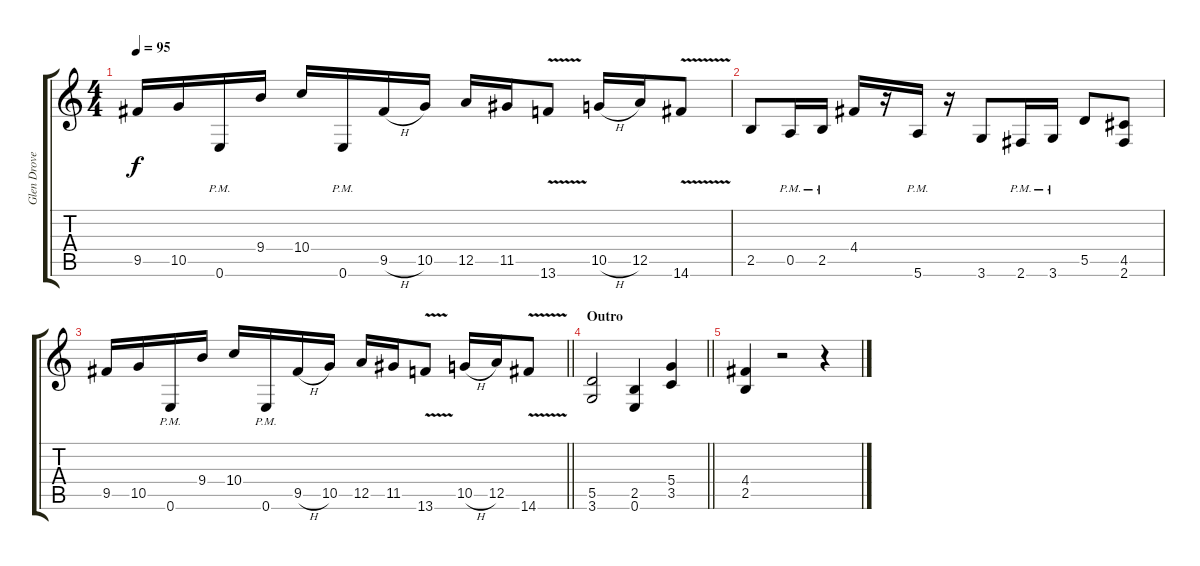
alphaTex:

\track ("Glen Drover" "Glen Drove") {instrument distortionguitar}
\staff {score tabs}
\tuning (E4 B3 G3 D3 A2 E2) {hide}
\ts (4 4)
\tempo 95
\clef g2
\ks c
9.5.16{dy f} 10.5.16 0.6{pm}.16 9.4.16 10.4.16 0.6{pm}.16 9.5{h}.16 10.5.16 12.5.16 11.5.16 13.6{v}.8 10.5{h}.16 12.5.16 14.6{v}.8 |
2.5.8 0.5{pm}.16 2.5{pm}.16 4.4.16 r.16 5.6{pm}.16 r.16 3.6.8 2.6{pm}.16 3.6{pm}.16 5.5.8 (4.5 2.6).8 |
\barLineRight lightlight
9.5.16 10.5.16 0.6{pm}.16 9.4.16 10.4.16 0.6{pm}.16 9.5{h}.16 10.5.16 12.5.16 11.5.16 13.6{v}.8 10.5{h}.16 12.5.16 14.6{v}.8 |
\section ("" "Outro")
\barLineRight lightlight
(5.5 3.6).2 (2.5 0.6).4 (5.4 3.5).4 |
(4.4 2.5).4 r.2 r.4
